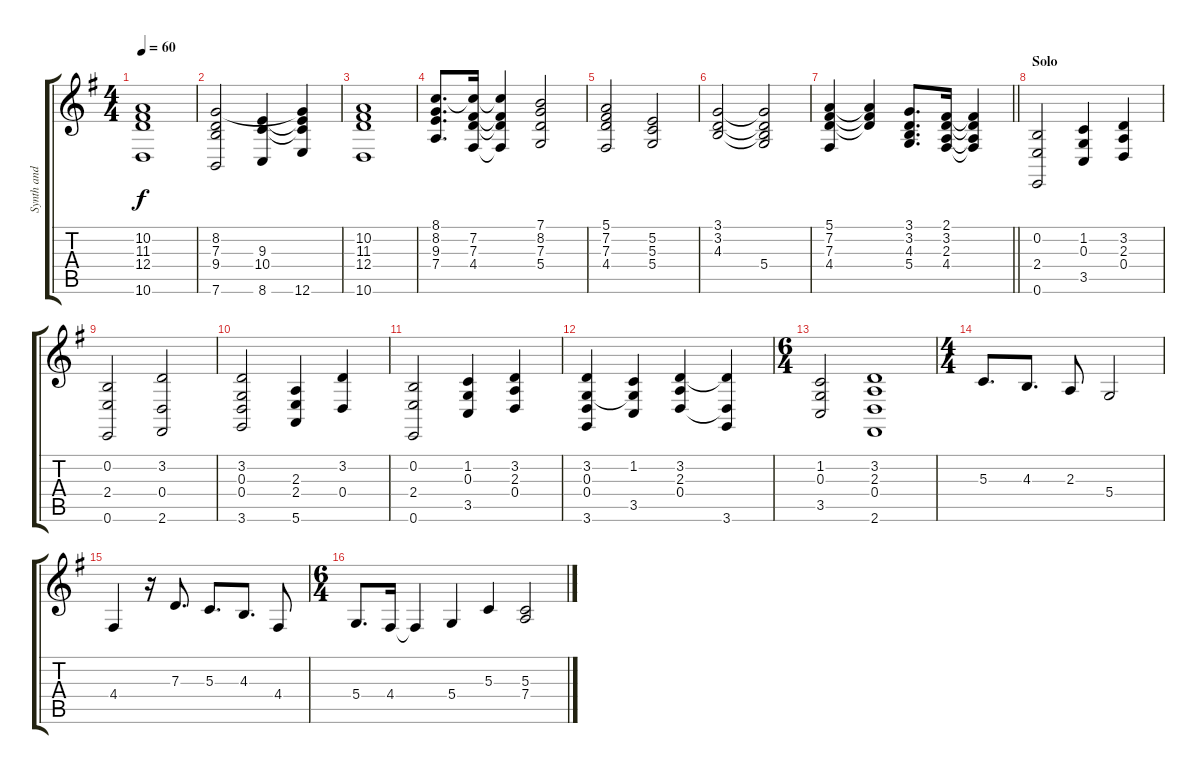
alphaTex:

\track ("Synth and add gtr." "Synth and ") {instrument pad2warm}
\staff {score tabs}
\tuning (E4 B3 G3 D3 A2 E2) {hide}
\ts (4 4)
\tempo 60
\clef g2
\ks eminor
(10.2 11.3 12.4 10.6).1{dy f} |
(8.2 7.3 9.4 7.6).2 (9.3 10.4 8.6).4 (8.2{t} 9.3{t} 10.4{t} 12.6).4 |
(10.2 11.3 12.4 10.6).1 |
(8.1 8.2 9.3 7.4).8{d} (8.1{t} 7.2 7.3 4.4).16 (8.1{t} 7.2{t} 7.3{t} 4.4{t}).4 (7.1 8.2 7.3 5.4).2 |
(5.1 7.2 7.3 4.4).2 (5.2 5.3 5.4).2 |
(3.1 3.2 4.3).2 (3.1{t} 3.2{t} 4.3{t} 5.4).2 |
\barLineRight lightlight
(5.1 7.2 7.3 4.4).4 (5.1{t} 7.2{t} 7.3{t}).4 (3.1 3.2 4.3 5.4).8{d} (2.1 3.2 2.3 4.4).16 (2.1{t} 3.2{t} 2.3{t} 4.4{t}).4{balance 13} |
\section ("" "Solo")
(0.2 2.4 0.6).2 (1.2 0.3 3.5).4 (3.2 2.3 0.4).4 |
(0.2 2.4 0.6).2 (3.2 0.4 2.6).2 |
(3.2 0.3 0.4 3.6).2 (2.3 2.4 5.6).4 (3.2 0.4).4 |
(0.2 2.4 0.6).2 (1.2 0.3 3.5).4 (3.2 2.3 0.4).4 |
(3.2 0.3 0.4 3.6).4 (1.2 0.3{t} 3.5).4 (3.2 2.3 0.4).4 (3.2{t} 0.4{t} 3.6).4 |
\ts (6 4)
(1.2 0.3 3.5).2 (3.2 2.3 0.4 2.6).1 |
\ts (4 4)
5.3.8{d} 4.3.8{d} 2.3.8 5.4.2 |
4.4.4 r.16 7.3.8{d} 5.3.8{d} 4.3.8{d} 4.4.8 |
\ts (6 4)
5.4.8{d} 4.4.16 4.4{t}.4 5.4.4 5.3.4 (5.3 7.4).2
